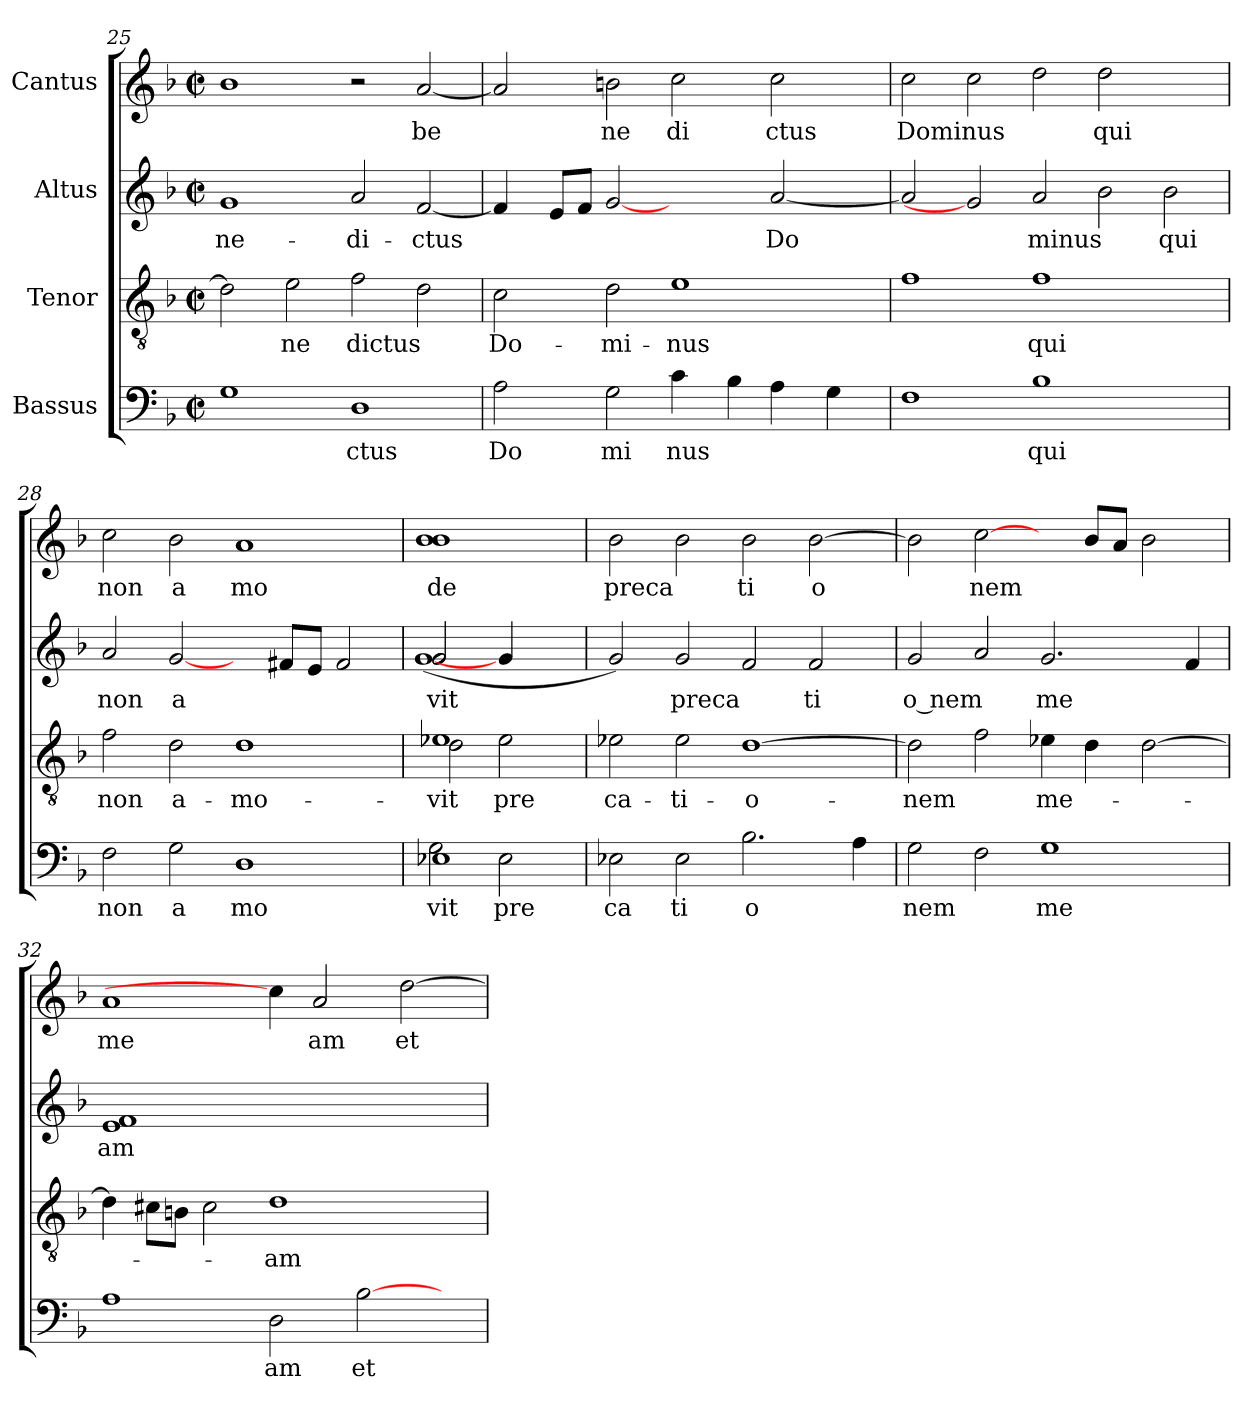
**kern	**text	**kern	**text	**kern	**text	**kern	**text
*part4	*part4	*part3	*part3	*part2	*part2	*part1	*part1
*staff4	*staff4	*staff3	*staff3	*staff2	*staff2	*staff1	*staff1
*I"Bassus	*	*I"Tenor	*	*I"Altus	*	*I"Cantus	*
*clefF4	*	*clefGv2	*	*clefG2	*	*clefG2	*
*k[b-]	*	*k[b-]	*	*k[b-]	*	*k[b-]	*
*F:	*	*F:	*	*F:	*	*F:	*
*M2/2	*	*M2/2	*	*M2/2	*	*M2/2	*
*met(c|)	*	*met(c|)	*	*met(c|)	*	*met(c|)	*
=25	=25	=25	=25	=25	=25	=25	=25
!	!	!	!	!	!LO:LY:b:cj	!	!
1G	.	2d\]	.	1g	-ne-	1b-	.
!	!	!	!LO:LY:b:cj	!	!	!	!
.	.	2e\	ne	.	.	.	.
!	!LO:LY:b:cj	!	!LO:LY:b	!	!LO:LY:b:cj	!	!
1D	ctus	2f\	dictus	2a/	-di-	2r	.
!	!	!	!	!	!LO:LY:b	!	!LO:LY:b:cj
.	.	2d\	.	[>2f/	-ctus	[>2a/	be
!!LO:LB:g=z
=26	=26	=26	=26	=26	=26	=26	=26
!	!LO:LY:b:cj	!	!LO:LY:b:cj	!	!	!	!
*	*	*	*	*	*	*^	*
2A\	Do	2c\	Do-	4f/]	.	2a/]	16.ryy	.
.	.	.	.	.	.	.	1ryy	.
.	.	.	.	8e/L	.	.	.	.
.	.	.	.	8f/J	.	.	.	.
!	!LO:LY:b:cj	!	!LO:LY:b:cj	!	!	!	!	!LO:LY:b:cj
2G\	mi	2d\	-mi-	[2g	.	2bn\	.	ne
!	!LO:LY:b	!	!LO:LY:b	!	!	!	!	!LO:LY:b:cj
4c\	nus	1e	-nus	2ryy	.	2cc\	.	di
.	.	.	.	.	.	.	2ryy	.
4B-\	.	.	.	.	.	.	.	.
!	!	!	!	!	!LO:LY:b	!	!	!LO:LY:b:cj
4A\	.	.	.	[<2a/	Do	2cc\	.	ctus
.	.	.	.	.	.	.	4ryy	.
4G\	.	.	.	.	.	.	.	.
.	.	.	.	.	.	.	8ryy	.
.	.	.	.	.	.	.	32ryy	.
=27	=27	=27	=27	=27	=27	=27	=27	=27
!	!	!	!	!	!	!	!	!LO:LY:b
*	*	*	*	*	*	*v	*v	*
1F	.	1f	.	2a/]	.	2cc\	Dominus
.	.	.	.	2g]	.	2cc\	.
!	!LO:LY:b:cj	!	!LO:LY:b:cj	!	!LO:LY:b	!	!
1B-	qui	1f	qui	2a/	minus	2dd\	.
!	!	!	!	!	!	!	!LO:LY:b:cj
.	.	.	.	2b-\	.	2dd\	qui
!	!	!	!	!	!LO:LY:b:cj	!	!
2ryy	.	2ryy	.	2b-\	qui	2ryy	.
=28	=28	=28	=28	=28	=28	=28	=28
!	!LO:LY:b:cj	!	!LO:LY:b:cj	!	!LO:LY:b:cj	!	!LO:LY:b:cj
2F\	non	2f\	non	2a/	non	2cc\	non
!	!LO:LY:b:cj	!	!LO:LY:b:cj	!	!LO:LY:b:cj	!	!LO:LY:b:cj
2G\	a	2d\	a-	[2g/	a	2b-\	a
!	!LO:LY:b:cj	!	!LO:LY:b:cj	!	!	!	!LO:LY:b:cj
1D	mo	1d	-mo-	4ryy	.	1a	mo
.	.	.	.	8f#/L	.	.	.
.	.	.	.	8e/J	.	.	.
.	.	.	.	2f#/	.	.	.
=29	=29	=29	=29	=29	=29	=29	=29
!	!LO:LY:b:cj	!	!	!	!	!	!
*^	*	*	*	*	*	*	*
!	!	!LO:LY:b:cj	!	!LO:LY:b:cj	!	!	!	!
*	*	*	*^	*	*	*	*	*
!	!	!	!	!	!LO:LY:b:cj	!	!LO:LY:b:cj	!	!
*	*	*	*	*	*	*^	*	*	*
!	!	!	!	!	!	!	!	!LO:LY:b:cj	!	!
*	*	*	*	*	*	*	*^	*	*	*
!	!	!	!	!	!	!	!	!	!LO:LY:b:cj	!	!LO:LY:b:cj
1E-X	2G\	vit	1e-X	2d\	-vit	2g/	(<1g	2g/	vit	1b- 1b-	de
!	!	!LO:LY:b:cj	!	!	!LO:LY:b:cj	!	!	!	!	!	!
.	2E-\	pre	.	2e-\	-pre-	4g/]	.	2ryy	.	.	.
.	.	.	.	.	.	4ryy	.	.	.	.	.
*v	*v	*	*	*	*	*v	*v	*v	*	*	*
*	*	*v	*v	*	*	*	*	*
=30	=30	=30	=30	=30	=30	=30	=30
!	!LO:LY:b:cj	!	!LO:LY:b:cj	!	!	!	!LO:LY:b:cj
2E-X\	ca	2e-X\	-ca-	2g/)	.	2b-\	preca
!	!LO:LY:b:cj	!	!LO:LY:b:cj	!	!LO:LY:b:cj	!	!
2E-\	ti	2e-\	-ti-	2g/	preca	2b-\	.
!	!LO:LY:b:cj	!	!LO:LY:b:rj	!	!	!	!LO:LY:b:cj
2.B-\	o	[>1d	-o-	2f/	.	2b-\	ti
!	!	!	!	!	!LO:LY:b:cj	!	!LO:LY:b:cj
.	.	.	.	2f/	ti	[>2b-\	o
4A\	.	.	.	.	.	.	.
=31	=31	=31	=31	=31	=31	=31	=31
!	!LO:LY:b	!	!LO:LY:b	!	!LO:LY:b:cj	!	!
2G\	nem	2d\]	-nem	2g/	o nem	2b-\]	.
!	!	!	!	!	!	!	!LO:LY:b
2F\	.	2f\	.	2a/	.	[2cc\	nem
!	!LO:LY:b:cj	!	!LO:LY:b	!	!LO:LY:b	!	!
1G	me	4e-X\	me-	2.g/	me	4ryy	.
.	.	4d\	.	.	.	8b-/L	.
.	.	.	.	.	.	8a/J	.
.	.	[>2d\	.	.	.	2b-\	.
.	.	.	.	4f/	.	.	.
=32	=32	=32	=32	=32	=32	=32	=32
!	!	!	!	!	!LO:LY:b:cj	!	!LO:LY:b:cj
1A	.	4d\]	.	1e 1f	am	1a	me
.	.	8c#\L	.	.	.	.	.
.	.	8B\J	.	.	.	.	.
.	.	2c#\	.	.	.	.	.
!	!LO:LY:b:cj	!	!LO:LY:b:cj	!	!	!	!
2D\	am	1d	-am	1ryy	.	4cc\]	.
!	!	!	!	!	!	!	!LO:LY:b:cj
.	.	.	.	.	.	2a/	am
!	!LO:LY:b:cj	!	!	!	!	!	!
[>2B-\	et	.	.	.	.	.	.
!	!	!	!	!	!	!	!LO:LY:b:cj
.	.	.	.	.	.	[>2dd\	et
4ryy	.	4ryy	.	4ryy	.	.	.
=	=	=	=	=	=	=	=
*-	*-	*-	*-	*-	*-	*-	*-
